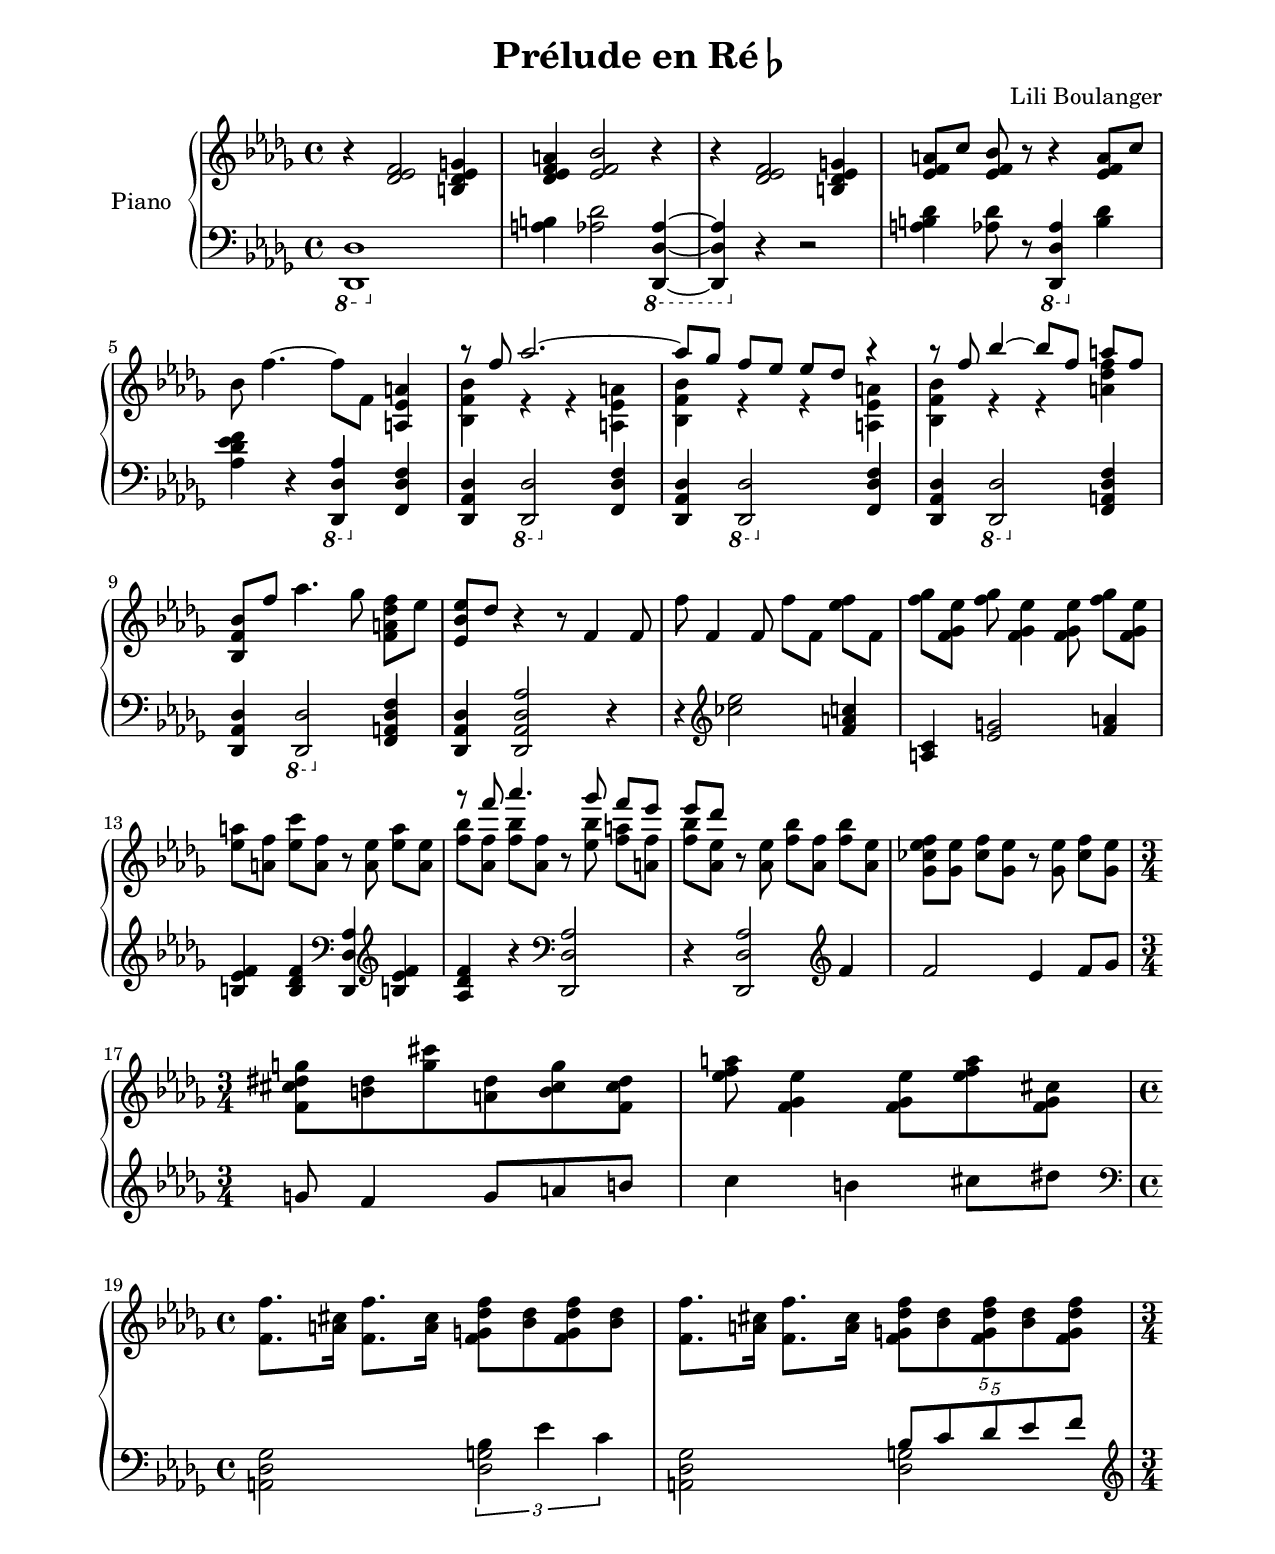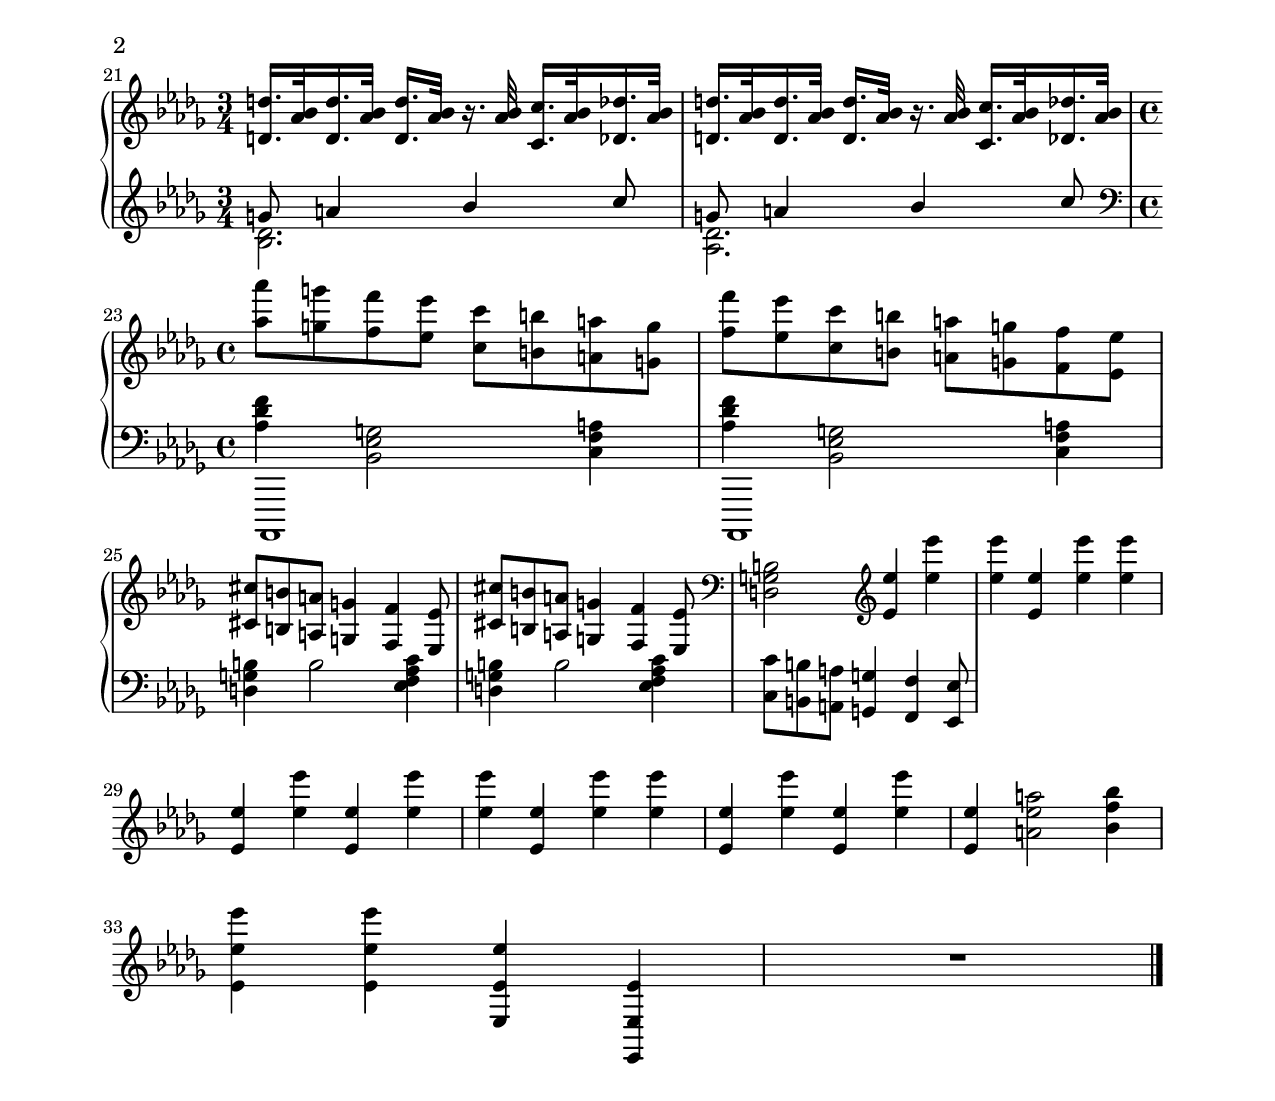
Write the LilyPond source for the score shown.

\version "2.24.0"

\include "settings.ily"
\include "style.ily"

\header {
  title = \markup { "Prélude en Ré" \flat }
  composer = "Lili Boulanger"
}

key_signature = \key df \major

beam_override = {
  \set Timing.beamExceptions = #'()
  \set Timing.baseMoment = #(ly:make-moment 1/4)
  \set Timing.beatStructure = 1,1,1,1
}

middle = \relative c'' {
  <bf' f>8 <f af,> <bf f> <f af,> r <bf ef,> <a f> <f a,> |
  <bf f>8 <ef, af,> r <ef af,> <bf' f> <f af,> <bf f> <ef, af,> |
  <f ef cf gf>8 <ef gf,> <f cf> <ef gf,> r <ef gf,> <f cf> <ef gf,> |
}

upper = \relative c' {
  \clef treble
  \key_signature
  \time 4/4

  r4 <df ef f>2 <b df ef g>4 |
  <df ef f a> <ef f bf>2 r4 |
  r <df ef f>2 <b df ef g>4 |
  <ef f a>8 c' <ef, f bf> r r4 <ef f a>8 c' |

  bf8 f'4.~ f8 f, <a ef a,>4 |
  <<
    \new Voice {
      \voiceOne r8 f' af2.~ |
      af8 gf f ef ef df r4 |
      r8 f bf4~ bf8 f a f |
    }
    \new Voice {
      \voiceTwo <bf,, f' bf>4 r r <a ef' a> |
      <bf' f bf,> r r <a ef a,> |
      <bf f bf,> r r <f' df a> |
    }
  >>

  <bf,, f' bf>8 f'' af4. gf8 <f, a df f> ef' |
  <ef, bf' ef> df' r4 r8 f,4 f8 |
  f' f,4 f8 f'8 f, <ef'  f> f, |
  <f' gf> <ef gf, f> <f gf> <ef gf, f>4 <ef gf, f>8 <f gf> <ef gf, f> |

  <a ef> <f a,> <c' ef,> <f, a,> r <ef a,> <a ef> <ef a,> |

  <<
    \new Voice {
      \voiceOne
      r8 f' af4. gf8 f ef |
      ef df s2. |
    }
    \middle
  >>

  \time 3/4

  <g, ds cs f,>8 <b, ds> <g' cs> <ds a> <g cs, b> <ds cs f,> |
  <a' f ef> <ef gf, f>4 <ef gf, f>8 <a f ef> <cs, gf f> |

  \time 4/4
  <f f,>8. <cs a>16 <f f,>8. <cs a>16 <f df g, f>8 <df bf> <f df g, f> <df bf> |
  <f f,>8. <cs a>16 <f f,>8. <cs a>16
  \tuplet 5/4 { <f df g, f>8 <df bf> <f df g, f> <df bf> <f df g, f> } |

  \time 3/4

  \repeat unfold 2 {
    <d d,>16. <af bf>32 <d d,>16. <af bf>32 <d d,>16. <af bf>32
    r16. <af bf>32 <c c,>16. <af bf>32 <df df,>16. <af bf>32 |
  }

  \time 4/4

  <af'' af,>8 <g g,> <f f,> <ef ef,> <c c,> <b b,> <a a,> <g g,> |
  <f' f,> <ef ef,> <c c,> <b b,> <a a,> <g g,> <f f,> <ef ef,> |
  \repeat unfold 2 {
    <cs cs,> <b b,> <a a,> <g g,>4 <f f,> <ef ef,>8 |
  }

  \clef "bass"
  <b g d>2

  \clef "treble"
  <ef ef'>4 <ef' ef'> |
  <ef ef'> <ef, ef'> <ef' ef'> <ef ef'> |
  <ef, ef'> <ef' ef'> <ef, ef'> <ef' ef'> |
  <ef ef'> <ef, ef'> <ef' ef'> <ef ef'> |
  <ef, ef'> <ef' ef'> <ef, ef'> <ef' ef'> |
  <ef, ef'> <a' ef a,>2 <bf f bf,>4 |
  <ef ef, ef,> <ef ef, ef,> <ef, ef, ef,> <ef, ef, ef,> |
  R1 |

  \bar "|."
}

lower = \relative c {
  \clef bass
  \key_signature
  \time 4/4
  \beam_override

  \ottava #-1 <df, df,>1 \ottava #0 |
  <a'' b>4 <af df>2 \ottava #-1 <df,,, df' af'>4~ |
  <df df' af'>4 \ottava #0 r4 r2 |
  <a''' b df>4 <af df>8 r \ottava #-1 <df,,, df' af'>4 \ottava #0 <b''' df>4 |

  <af df ef f> r \ottava #-1 <df,,, df' af'> \ottava #0 <f' df' f> |
  \repeat unfold 2 {
    <df af' df> \ottava #-1 <df, df'>2 \ottava #0 <f' df' f>4 |
  }

  \repeat unfold 2 {
    <df af' df> \ottava #-1 <df, df'>2 \ottava #0 <f' a df f>4 |
  }
  <df af' df> <df af' df af'>2 r4 |
  r

  \clef "treble"
  <cf''' ef>2 <f, a c>4 |
  <c a> <ef g>2 <f a>4 |

  <f ef b> <f df b>

  \clef "bass"
  <df,, df' af'>

  \clef "treble"
  <f'' ef b>

  <f df af> r

  \clef "bass"
  <df,, df' af'>2 |

  r4 <df df' af'>2

  \clef "treble"
  f''4 |
  f2 ef4 f8 gf |

  \time 3/4

  g8 f4 g8 a b |
  c4 b cs8 ds |

  \time 4/4
  \clef "bass"
  <a,, df gf>2
  <<
    \tuplet 3/2 { bf'4 ef c }
    <df, g>2
  >> |

  <a df gf>2
  <<
    \new Voice { \voiceOne \tuplet 5/4 { bf'8 c df ef f } }
    \new Voice { \voiceTwo <df, g>2 }
  >> |

  \clef "treble"
  <<
    \new Voice { \voiceOne g'8 a4 bf c8 }
    \new Voice { \voiceTwo <bf, df>2. }
  >> |

  <<
    \new Voice { \voiceOne g'8 a4 bf c8 }
    \new Voice { \voiceTwo <af, df>2. }
  >> |

  \time 4/4
  \clef "bass"
  \repeat unfold 2 {
    <<
      { <af df f>4 <g ef bf>2 <a f c>4 }
      \new Voice { af,,,1 }
    >> |
  }

  \repeat unfold 2 {
    <b''' g d>4 b2 <c af f ef>4 |
  }

  <c c,>8 <b b,> <a a,> <g g,>4 <f f,> <ef ef,>8 |
}

\layout {
  \context {
    \Score
    \consists #(set-bars-per-line '(4))
  }
}

\score {
  \new PianoStaff \with {
    instrumentName = "Piano"
  } {
    <<
      \new Staff = "upper" \upper
      \new Staff = "lower" \lower
    >>
  }
}
